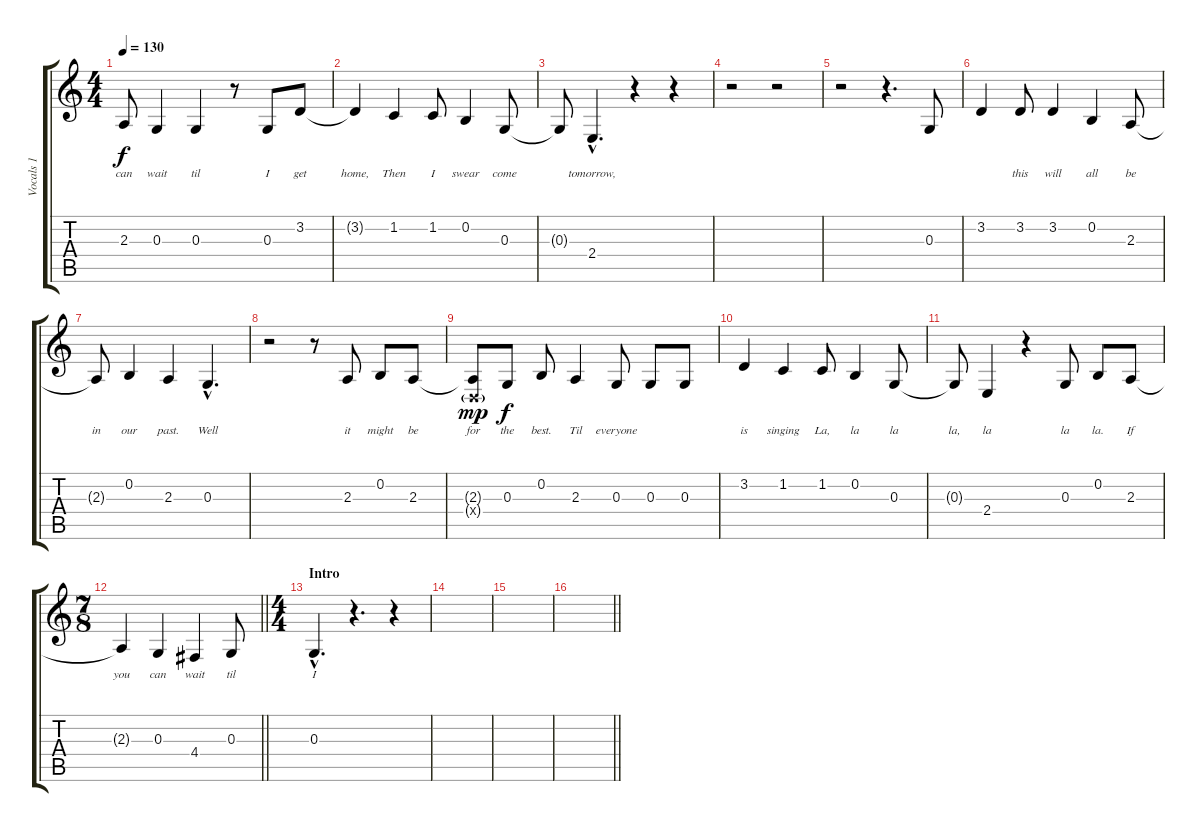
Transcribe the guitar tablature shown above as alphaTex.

\track ("Vocals 1" "Vocals 1") {instrument tenorsax}
\staff {score tabs}
\tuning (E4 B3 G3 D3 A2 E2) {hide}
\ts (4 4)
\tempo 130
\clef g2
\ks c
2.3{t}.8{lyrics (0 "can") lyrics (1 "") lyrics (2 "") lyrics (3 "") lyrics (4 "") dy f} 0.3.4{lyrics (0 "wait") lyrics (1 "") lyrics (2 "") lyrics (3 "") lyrics (4 "")} 0.3.4{lyrics (0 "til") lyrics (1 "") lyrics (2 "") lyrics (3 "") lyrics (4 "")} r.8 0.3.8{lyrics (0 "I") lyrics (1 "") lyrics (2 "") lyrics (3 "") lyrics (4 "")} 3.2.8{lyrics (0 "get") lyrics (1 "") lyrics (2 "") lyrics (3 "") lyrics (4 "")} |
3.2{t}.4{lyrics (0 "home,") lyrics (1 "") lyrics (2 "") lyrics (3 "") lyrics (4 "")} 1.2.4{lyrics (0 "Then") lyrics (1 "") lyrics (2 "") lyrics (3 "") lyrics (4 "")} 1.2.8{lyrics (0 "I") lyrics (1 "") lyrics (2 "") lyrics (3 "") lyrics (4 "")} 0.2.4{lyrics (0 "swear") lyrics (1 "") lyrics (2 "") lyrics (3 "") lyrics (4 "")} 0.3.8{lyrics (0 "come") lyrics (1 "") lyrics (2 "") lyrics (3 "") lyrics (4 "")} |
0.3{t}.8{lyrics (0 "") lyrics (1 "") lyrics (2 "") lyrics (3 "") lyrics (4 "")} 2.4{hac}.4{d lyrics (0 "tomorrow,") lyrics (1 "") lyrics (2 "") lyrics (3 "") lyrics (4 "")} r.4 r.4 |
r.2 r.2 |
r.2 r.4{d} 0.3.8{lyrics (0 "") lyrics (1 "") lyrics (2 "") lyrics (3 "") lyrics (4 "")} |
3.2.4{lyrics (0 "") lyrics (1 "") lyrics (2 "") lyrics (3 "") lyrics (4 "")} 3.2.8{lyrics (0 "this") lyrics (1 "") lyrics (2 "") lyrics (3 "") lyrics (4 "")} 3.2.4{lyrics (0 "will") lyrics (1 "") lyrics (2 "") lyrics (3 "") lyrics (4 "")} 0.2.4{lyrics (0 "all") lyrics (1 "") lyrics (2 "") lyrics (3 "") lyrics (4 "")} 2.3.8{lyrics (0 "be") lyrics (1 "") lyrics (2 "") lyrics (3 "") lyrics (4 "")} |
2.3{t}.8{lyrics (0 "in") lyrics (1 "") lyrics (2 "") lyrics (3 "") lyrics (4 "")} 0.2.4{lyrics (0 "our") lyrics (1 "") lyrics (2 "") lyrics (3 "") lyrics (4 "")} 2.3.4{lyrics (0 "past.") lyrics (1 "") lyrics (2 "") lyrics (3 "") lyrics (4 "")} 0.3{hac}.4{d lyrics (0 "Well") lyrics (1 "") lyrics (2 "") lyrics (3 "") lyrics (4 "")} |
r.2 r.8 2.3.8{lyrics (0 "it") lyrics (1 "") lyrics (2 "") lyrics (3 "") lyrics (4 "")} 0.2.8{lyrics (0 "might") lyrics (1 "") lyrics (2 "") lyrics (3 "") lyrics (4 "")} 2.3.8{lyrics (0 "be") lyrics (1 "") lyrics (2 "") lyrics (3 "") lyrics (4 "")} |
(2.3{t} 0.4{g x}).8{lyrics (0 "for") lyrics (1 "") lyrics (2 "") lyrics (3 "") lyrics (4 "") dy mp} 0.3.8{lyrics (0 "the") lyrics (1 "") lyrics (2 "") lyrics (3 "") lyrics (4 "") dy f} 0.2.8{lyrics (0 "best.") lyrics (1 "") lyrics (2 "") lyrics (3 "") lyrics (4 "")} 2.3.4{lyrics (0 "Til") lyrics (1 "") lyrics (2 "") lyrics (3 "") lyrics (4 "")} 0.3.8{lyrics (0 "everyone") lyrics (1 "") lyrics (2 "") lyrics (3 "") lyrics (4 "")} 0.3.8{lyrics (0 "") lyrics (1 "") lyrics (2 "") lyrics (3 "") lyrics (4 "")} 0.3.8{lyrics (0 "") lyrics (1 "") lyrics (2 "") lyrics (3 "") lyrics (4 "")} |
3.2.4{lyrics (0 "is") lyrics (1 "") lyrics (2 "") lyrics (3 "") lyrics (4 "")} 1.2.4{lyrics (0 "singing") lyrics (1 "") lyrics (2 "") lyrics (3 "") lyrics (4 "")} 1.2.8{lyrics (0 "La,") lyrics (1 "") lyrics (2 "") lyrics (3 "") lyrics (4 "")} 0.2.4{lyrics (0 "la") lyrics (1 "") lyrics (2 "") lyrics (3 "") lyrics (4 "")} 0.3.8{lyrics (0 "la") lyrics (1 "") lyrics (2 "") lyrics (3 "") lyrics (4 "")} |
0.3{t}.8{lyrics (0 "la,") lyrics (1 "") lyrics (2 "") lyrics (3 "") lyrics (4 "")} 2.4.4{lyrics (0 "la") lyrics (1 "") lyrics (2 "") lyrics (3 "") lyrics (4 "")} r.4 0.3.8{lyrics (0 "la") lyrics (1 "") lyrics (2 "") lyrics (3 "") lyrics (4 "")} 0.2.8{lyrics (0 "la.") lyrics (1 "") lyrics (2 "") lyrics (3 "") lyrics (4 "")} 2.3.8{lyrics (0 "If") lyrics (1 "") lyrics (2 "") lyrics (3 "") lyrics (4 "")} |
\ts (7 8)
\barLineRight lightlight
2.3{t}.4{lyrics (0 "you") lyrics (1 "") lyrics (2 "") lyrics (3 "") lyrics (4 "")} 0.3.4{lyrics (0 "can") lyrics (1 "") lyrics (2 "") lyrics (3 "") lyrics (4 "")} 4.4.4{lyrics (0 "wait") lyrics (1 "") lyrics (2 "") lyrics (3 "") lyrics (4 "")} 0.3.8{lyrics (0 "til") lyrics (1 "") lyrics (2 "") lyrics (3 "") lyrics (4 "")} |
\ts (4 4)
\section ("" "Intro")
0.3{hac}.4{d lyrics (0 "I") lyrics (1 "") lyrics (2 "") lyrics (3 "") lyrics (4 "")} r.4{d} r.4 |
|
|
\barLineRight lightlight
